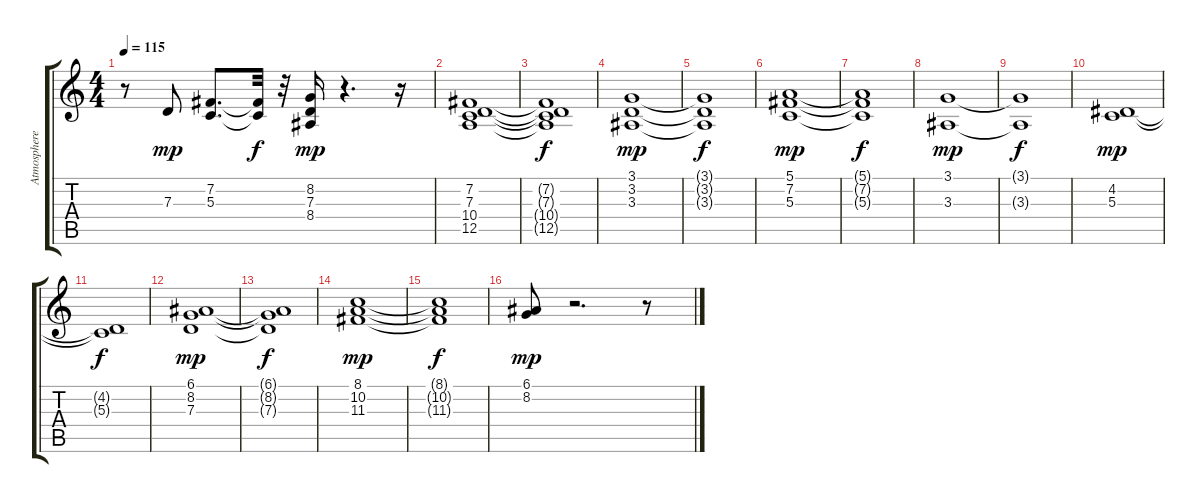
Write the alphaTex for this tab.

\track ("Atmosphere" "Atmosphere") {instrument fx4atmosphere}
\staff {score tabs}
\tuning (E4 B3 G3 D3 A2 E2) {hide}
\ts (4 4)
\tempo 115
\clef g2
\ks c
r.8{dy mp} 7.3.8 (7.2 5.3).8{d} (7.2{t} 5.3{t}).32{dy f} r.32 (8.2 7.3 8.4).16{dy mp} r.4{d} r.16 |
(7.2 7.3 10.4 12.5).1 |
(7.2{t} 7.3{t} 10.4{t} 12.5{t}).1{dy f} |
(3.1 3.2 3.3).1{dy mp} |
(3.1{t} 3.2{t} 3.3{t}).1{dy f} |
(5.1 7.2 5.3).1{dy mp} |
(5.1{t} 7.2{t} 5.3{t}).1{dy f} |
(3.1 3.3).1{dy mp} |
(3.1{t} 3.3{t}).1{dy f} |
(4.2 5.3).1{dy mp} |
(4.2{t} 5.3{t}).1{dy f} |
(6.1 8.2 7.3).1{dy mp} |
(6.1{t} 8.2{t} 7.3{t}).1{dy f} |
(8.1 10.2 11.3).1{dy mp} |
(8.1{t} 10.2{t} 11.3{t}).1{dy f} |
(6.1 8.2).8{dy mp} r.2{d} r.8
